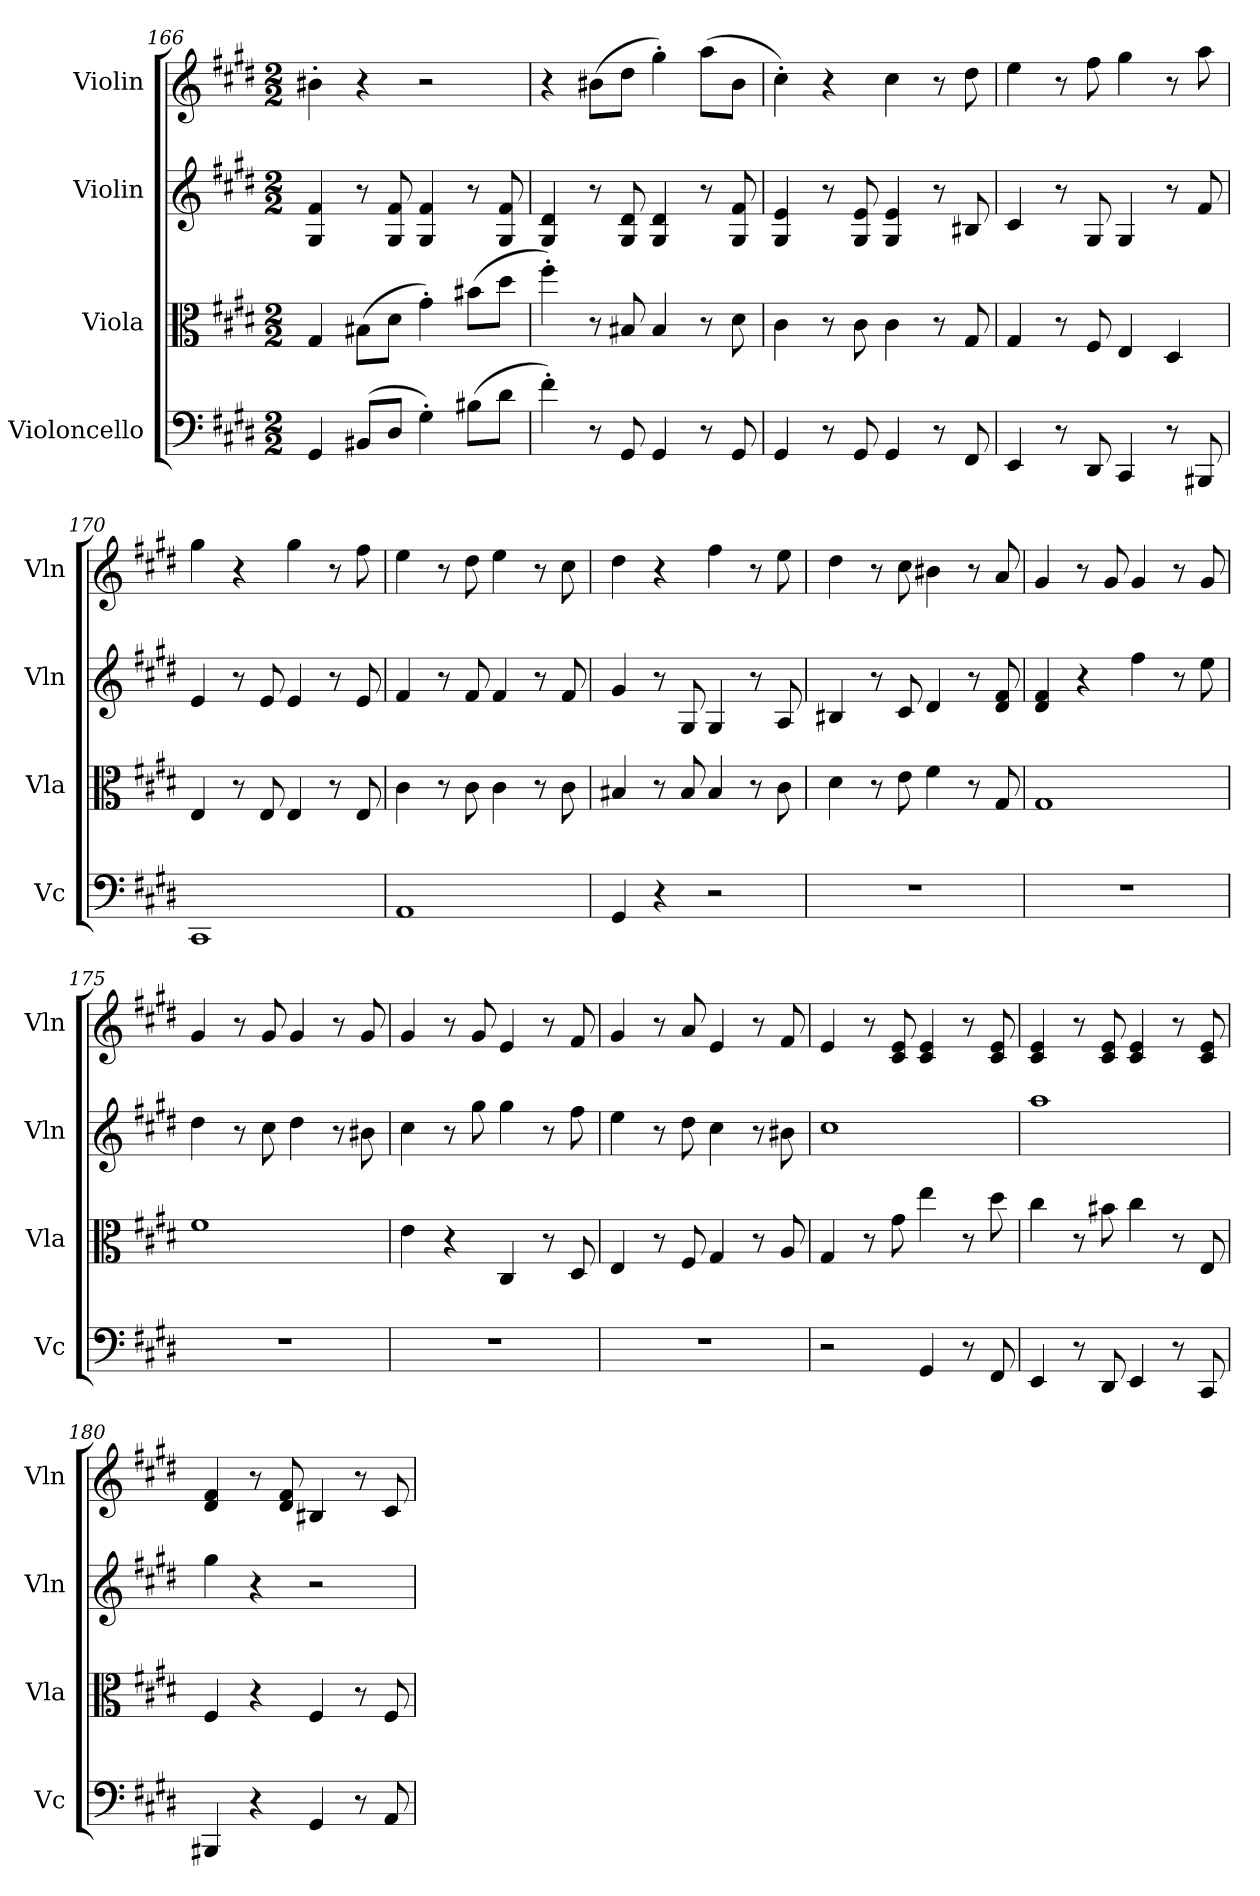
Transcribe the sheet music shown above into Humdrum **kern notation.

**kern	**kern	**kern	**kern
*part4	*part3	*part2	*part1
*staff4	*staff3	*staff2	*staff1
*I"Violoncello	*I"Viola	*I"Violin	*I"Violin
*I'Vc	*I'Vla	*I'Vln	*I'Vln
*clefF4	*clefC3	*clefG2	*clefG2
*k[f#c#g#d#]	*k[f#c#g#d#]	*k[f#c#g#d#]	*k[f#c#g#d#]
*M2/2	*M2/2	*M2/2	*M2/2
=166	=166	=166	=166
4GG#/	4G#/	4G#/ 4f#/	4b#X'\
(8BB#X/L	(8B#X\L	8r	4r
8D#/J	8d#\J	8G#/ 8f#/	.
4G#'\)	4g#'\)	4G#/ 4f#/	2r
(8B#X\L	(8b#X\L	8r	.
8d#\J	8dd#\J	8G#/ 8f#/	.
=167	=167	=167	=167
4f#'\)	4ff#'\)	4G#/ 4d#/	4r
8r	8r	8r	(8b#X\L
8GG#/	8B#X/	8G#/ 8d#/	8dd#\J
4GG#/	4B#/	4G#/ 4d#/	4gg#'\)
8r	8r	8r	(8aa\L
8GG#/	8d#\	8G#/ 8f#/	8b#\J
=168	=168	=168	=168
4GG#/	4c#\	4G#/ 4e/	4cc#'\)
8r	8r	8r	4r
8GG#/	8c#\	8G#/ 8e/	.
4GG#/	4c#\	4G#/ 4e/	4cc#\
8r	8r	8r	8r
8FF#/	8G#/	8B#X/	8dd#\
=169	=169	=169	=169
4EE/	4G#/	4c#/	4ee\
8r	8r	8r	8r
8DD#/	8F#/	8G#/	8ff#\
4CC#/	4E/	4G#/	4gg#\
8r	4D#/	8r	8r
8BBB#X/	.	8f#/	8aa\
=170	=170	=170	=170
1CC#	4E/	4e/	4gg#\
.	8r	8r	4r
.	8E/	8e/	.
.	4E/	4e/	4gg#\
.	8r	8r	8r
.	8E/	8e/	8ff#\
=171	=171	=171	=171
1AA	4c#\	4f#/	4ee\
.	8r	8r	8r
.	8c#\	8f#/	8dd#\
.	4c#\	4f#/	4ee\
.	8r	8r	8r
.	8c#\	8f#/	8cc#\
=172	=172	=172	=172
4GG#/	4B#X/	4g#/	4dd#\
4r	8r	8r	4r
.	8B#/	8G#/	.
2r	4B#/	4G#/	4ff#\
.	8r	8r	8r
.	8c#\	8A/	8ee\
=173	=173	=173	=173
1r	4d#\	4B#X/	4dd#\
.	8r	8r	8r
.	8e\	8c#/	8cc#\
.	4f#\	4d#/	4b#X\
.	8r	8r	8r
.	8G#/	8d#/ 8f#/	8a/
=174	=174	=174	=174
1r	1G#	4d#/ 4f#/	4g#/
.	.	4r	8r
.	.	.	8g#/
.	.	4ff#\	4g#/
.	.	8r	8r
.	.	8ee\	8g#/
=175	=175	=175	=175
1r	1f#	4dd#\	4g#/
.	.	8r	8r
.	.	8cc#\	8g#/
.	.	4dd#\	4g#/
.	.	8r	8r
.	.	8b#X\	8g#/
=176	=176	=176	=176
1r	4e\	4cc#\	4g#/
.	4r	8r	8r
.	.	8gg#\	8g#/
.	4C#/	4gg#\	4e/
.	8r	8r	8r
.	8D#/	8ff#\	8f#/
=177	=177	=177	=177
1r	4E/	4ee\	4g#/
.	8r	8r	8r
.	8F#/	8dd#\	8a/
.	4G#/	4cc#\	4e/
.	8r	8r	8r
.	8A/	8b#X\	8f#/
=178	=178	=178	=178
2r	4G#/	1cc#	4e/
.	8r	.	8r
.	8g#\	.	8c#/ 8e/
4GG#/	4ee\	.	4c#/ 4e/
8r	8r	.	8r
8FF#/	8dd#\	.	8c#/ 8e/
=179	=179	=179	=179
4EE/	4cc#\	1aa	4c#/ 4e/
8r	8r	.	8r
8DD#/	8b#X\	.	8c#/ 8e/
4EE/	4cc#\	.	4c#/ 4e/
8r	8r	.	8r
8CC#/	8E/	.	8c#/ 8e/
=180	=180	=180	=180
4BBB#X/	4F#/	4gg#\	4d#/ 4f#/
4r	4r	4r	8r
.	.	.	8d#/ 8f#/
4GG#/	4F#/	2r	4B#X/
8r	8r	.	8r
8AA/	8F#/	.	8c#/
=	=	=	=
*-	*-	*-	*-
